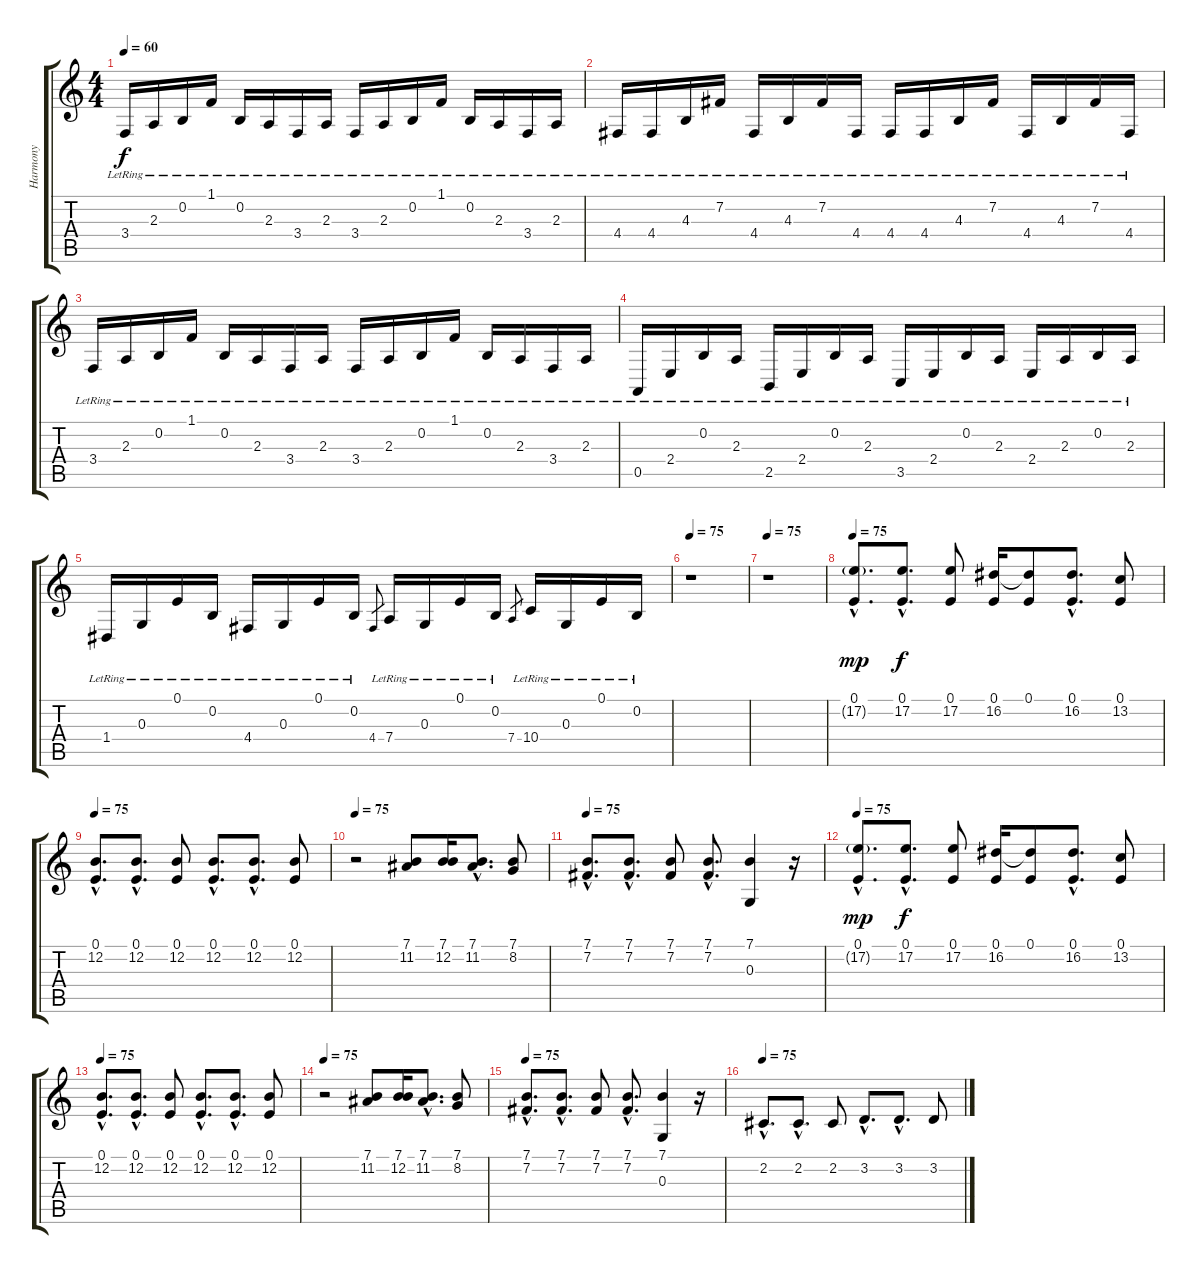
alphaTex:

\track ("Harmony" "Harmony") {instrument acousticgrandpiano}
\staff {score tabs}
\tuning (E4 B3 G3 D3 A2 E2) {hide}
\ts (4 4)
\tempo 60
\clef g2
\ks c
3.4{lr}.16{dy f} 2.3{lr}.16 0.2{lr}.16 1.1{lr}.16 0.2{lr}.16 2.3{lr}.16 3.4{lr}.16 2.3{lr}.16 3.4{lr}.16 2.3{lr}.16 0.2{lr}.16 1.1{lr}.16 0.2{lr}.16 2.3{lr}.16 3.4{lr}.16 2.3{lr}.16 |
4.4{lr}.16 4.4{lr}.16 4.3{lr}.16 7.2{lr}.16 4.4{lr}.16 4.3{lr}.16 7.2{lr}.16 4.4{lr}.16 4.4{lr}.16 4.4{lr}.16 4.3{lr}.16 7.2{lr}.16 4.4{lr}.16 4.3{lr}.16 7.2{lr}.16 4.4{lr}.16 |
3.4{lr}.16 2.3{lr}.16 0.2{lr}.16 1.1{lr}.16 0.2{lr}.16 2.3{lr}.16 3.4{lr}.16 2.3{lr}.16 3.4{lr}.16 2.3{lr}.16 0.2{lr}.16 1.1{lr}.16 0.2{lr}.16 2.3{lr}.16 3.4{lr}.16 2.3{lr}.16 |
0.5{lr}.16 2.4{lr}.16 0.2{lr}.16 2.3{lr}.16 2.5{lr}.16 2.4{lr}.16 0.2{lr}.16 2.3{lr}.16 3.5{lr}.16 2.4{lr}.16 0.2{lr}.16 2.3{lr}.16 2.4{lr}.16 2.3{lr}.16 0.2{lr}.16 2.3{lr}.16 |
1.4{lr}.16 0.3{lr}.16 0.1{lr}.16 0.2{lr}.16 4.4{lr}.16 0.3{lr}.16 0.1{lr}.16 0.2{lr}.16 4.4.8{gr} 7.4{lr}.16 0.3{lr}.16 0.1{lr}.16 0.2{lr}.16 7.4.8{gr} 10.4{lr}.16 0.3{lr}.16 0.1{lr}.16 0.2{lr}.16 |
\tempo 75
r.1 |
\tempo 75
r.1 |
\tempo 75
(0.1{hac} 17.2{g hac}).8{d dy mp volume 6} (0.1{hac} 17.2{hac}).8{d dy f} (0.1 17.2).8 (0.1 16.2).16 (0.1 16.2{t}).8 (0.1{hac} 16.2{hac}).8{d} (0.1 13.2).8 |
\tempo 75
(0.1{hac} 12.2{hac}).8{d} (0.1{hac} 12.2{hac}).8{d} (0.1 12.2).8 (0.1{hac} 12.2{hac}).8{d} (0.1{hac} 12.2{hac}).8{d} (0.1 12.2).8 |
\tempo 75
r.2 (7.1 11.2).8 (7.1 12.2).16 (7.1{hac} 11.2{hac}).8{d} (7.1 8.2).8 |
\tempo 75
(7.1{hac} 7.2{hac}).8{d} (7.1{hac} 7.2{hac}).8{d} (7.1 7.2).8 (7.1{hac} 7.2{hac}).8{d} (7.1 0.3).4 r.16 |
\tempo 75
(0.1{hac} 17.2{g hac}).8{d dy mp} (0.1{hac} 17.2{hac}).8{d dy f} (0.1 17.2).8 (0.1 16.2).16 (0.1 16.2{t}).8 (0.1{hac} 16.2{hac}).8{d} (0.1 13.2).8 |
\tempo 75
(0.1{hac} 12.2{hac}).8{d} (0.1{hac} 12.2{hac}).8{d} (0.1 12.2).8 (0.1{hac} 12.2{hac}).8{d} (0.1{hac} 12.2{hac}).8{d} (0.1 12.2).8 |
\tempo 75
r.2 (7.1 11.2).8 (7.1 12.2).16 (7.1{hac} 11.2{hac}).8{d} (7.1 8.2).8 |
\tempo 75
(7.1{hac} 7.2{hac}).8{d} (7.1{hac} 7.2{hac}).8{d} (7.1 7.2).8 (7.1{hac} 7.2{hac}).8{d} (7.1 0.3).4 r.16 |
\tempo 75
2.2{hac}.8{d} 2.2{hac}.8{d} 2.2.8 3.2{hac}.8{d} 3.2{hac}.8{d} 3.2.8
